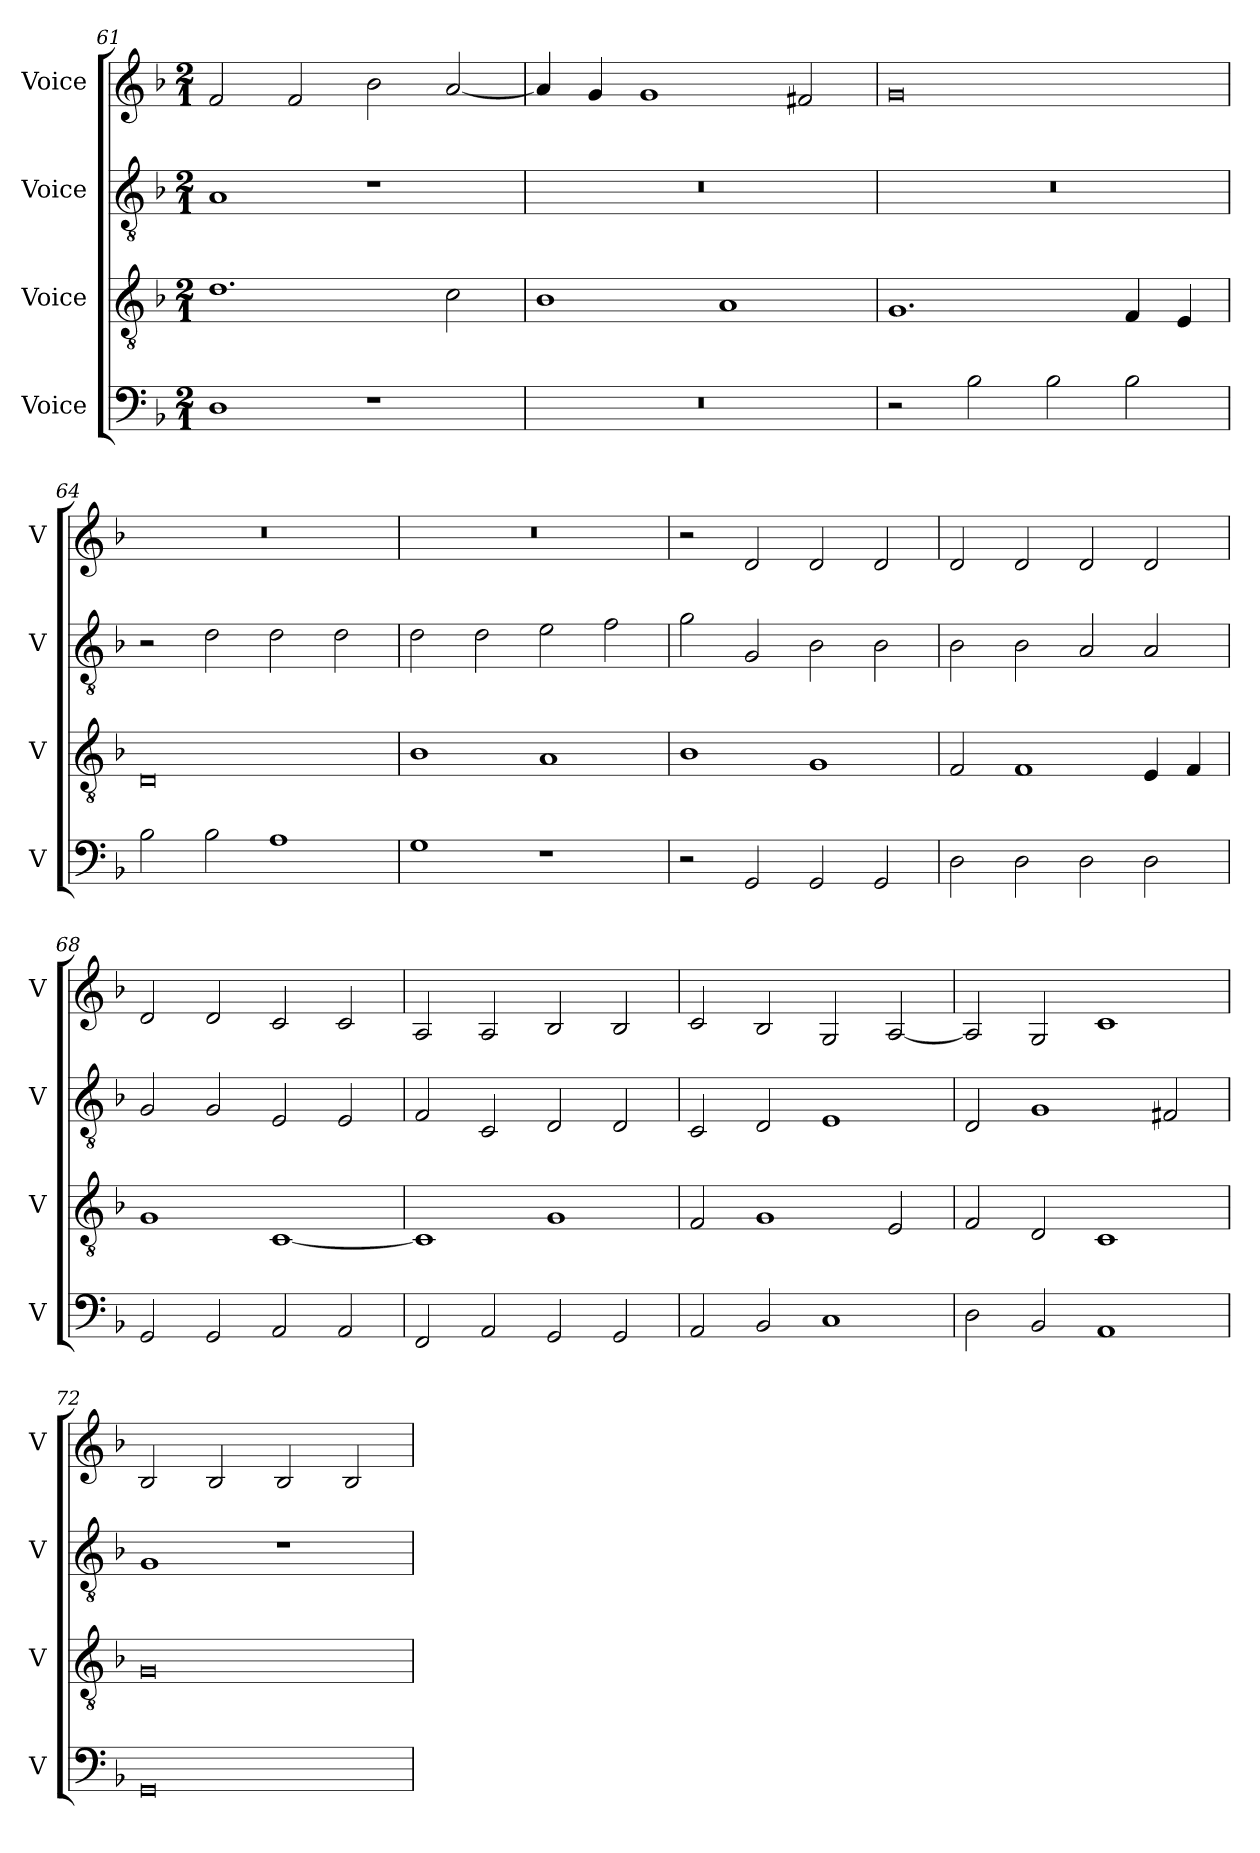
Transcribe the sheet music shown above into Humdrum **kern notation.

**kern	**kern	**kern	**kern
*part4	*part3	*part2	*part1
*staff4	*staff3	*staff2	*staff1
*I"Voice	*I"Voice	*I"Voice	*I"Voice
*I'V	*I'V	*I'V	*I'V
!!LO:PB:g=z
*clefF4	*clefGv2	*clefGv2	*clefG2
*k[b-]	*k[b-]	*k[b-]	*k[b-]
*M2/1	*M2/1	*M2/1	*M2/1
=61	=61	=61	=61
1D	1.d	1A	2f/
.	.	.	2f/
1r	.	1r	2b-\
.	2c\	.	[2a/
=62	=62	=62	=62
0r	1B-	0r	4a/]
.	.	.	4g/
.	.	.	1g
.	1A	.	.
.	.	.	2f#X/
=63	=63	=63	=63
2r	1.G	0r	0g
2B-\	.	.	.
2B-\	.	.	.
2B-\	4F/	.	.
.	4E/	.	.
=64	=64	=64	=64
2B-\	0D	2r	0r
2B-\	.	2d\	.
1A	.	2d\	.
.	.	2d\	.
!!LO:LB:g=z
=65	=65	=65	=65
1G	1B-	2d\	0r
.	.	2d\	.
1r	1A	2e\	.
.	.	2f\	.
=66	=66	=66	=66
2r	1B-	2g\	2r
2GG/	.	2G/	2d/
2GG/	1G	2B-\	2d/
2GG/	.	2B-\	2d/
=67	=67	=67	=67
2D\	2F/	2B-\	2d/
2D\	1F	2B-\	2d/
2D\	.	2A/	2d/
2D\	4E/	2A/	2d/
.	4F/	.	.
=68	=68	=68	=68
2GG/	1G	2G/	2d/
2GG/	.	2G/	2d/
2AA/	[1C	2E/	2c/
2AA/	.	2E/	2c/
!!LO:LB:g=z
=69	=69	=69	=69
2FF/	1C]	2F/	2A/
2AA/	.	2C/	2A/
2GG/	1G	2D/	2B-/
2GG/	.	2D/	2B-/
=70	=70	=70	=70
2AA/	2F/	2C/	2c/
2BB-/	1G	2D/	2B-/
1C	.	1E	2G/
.	2E/	.	[2A/
=71	=71	=71	=71
2D\	2F/	2D/	2A/]
2BB-/	2D/	1G	2G/
1AA	1C	.	1c
.	.	2F#X/	.
=72	=72	=72	=72
0GG	0G	1G	2B-/
.	.	.	2B-/
.	.	1r	2B-/
.	.	.	2B-/
=	=	=	=
*-	*-	*-	*-
